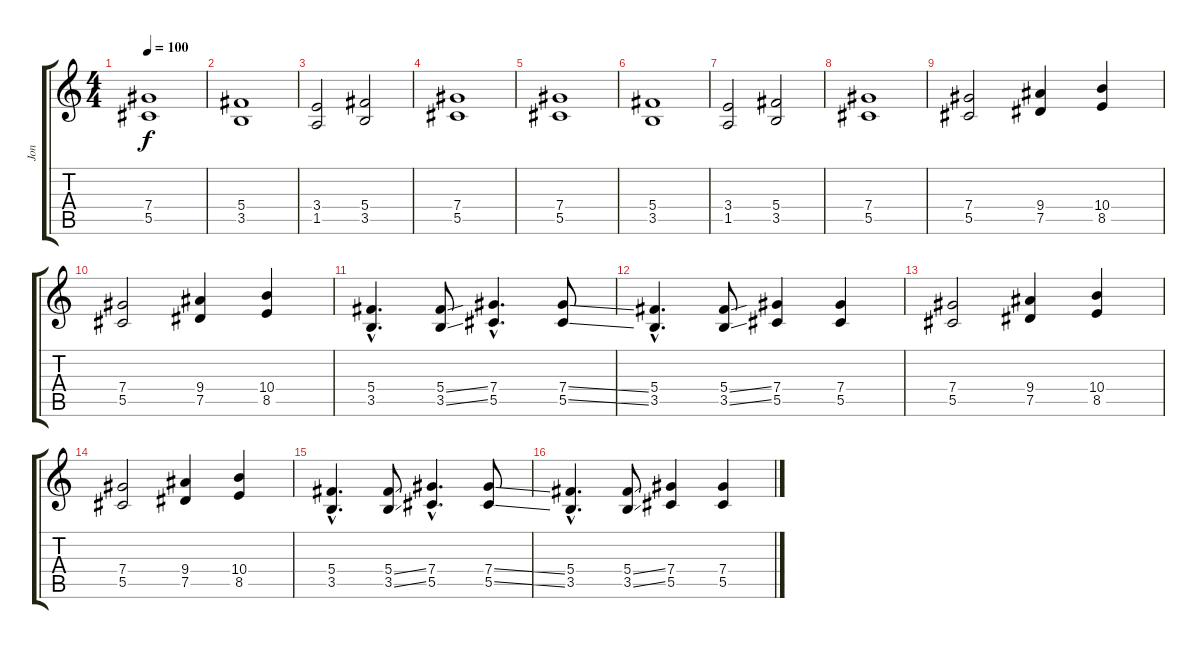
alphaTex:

\track ("Jon" "Jon") {instrument distortionguitar}
\staff {score tabs}
\tuning (Eb4 Bb3 Gb3 Db3 Ab2 Eb2) {hide}
\ts (4 4)
\tempo 100
\clef g2
\ks c
(7.4 5.5).1{dy f instrument distortionguitar} |
(5.4 3.5).1 |
(3.4 1.5).2 (5.4 3.5).2 |
(7.4 5.5).1 |
(7.4 5.5).1 |
(5.4 3.5).1 |
(3.4 1.5).2 (5.4 3.5).2 |
(7.4 5.5).1 |
(7.4 5.5).2 (9.4 7.5).4 (10.4 8.5).4 |
(7.4 5.5).2 (9.4 7.5).4 (10.4 8.5).4 |
(5.4{hac} 3.5{hac}).4{d} (5.4{ss} 3.5{ss}).8 (7.4{hac} 5.5{hac}).4{d} (7.4{ss} 5.5{ss}).8 |
(5.4{hac} 3.5{hac}).4{d} (5.4{ss} 3.5{ss}).8 (7.4 5.5).4 (7.4 5.5).4 |
(7.4 5.5).2 (9.4 7.5).4 (10.4 8.5).4 |
(7.4 5.5).2 (9.4 7.5).4 (10.4 8.5).4 |
(5.4{hac} 3.5{hac}).4{d} (5.4{ss} 3.5{ss}).8 (7.4{hac} 5.5{hac}).4{d} (7.4{ss} 5.5{ss}).8 |
(5.4{hac} 3.5{hac}).4{d} (5.4{ss} 3.5{ss}).8 (7.4 5.5).4 (7.4 5.5).4
